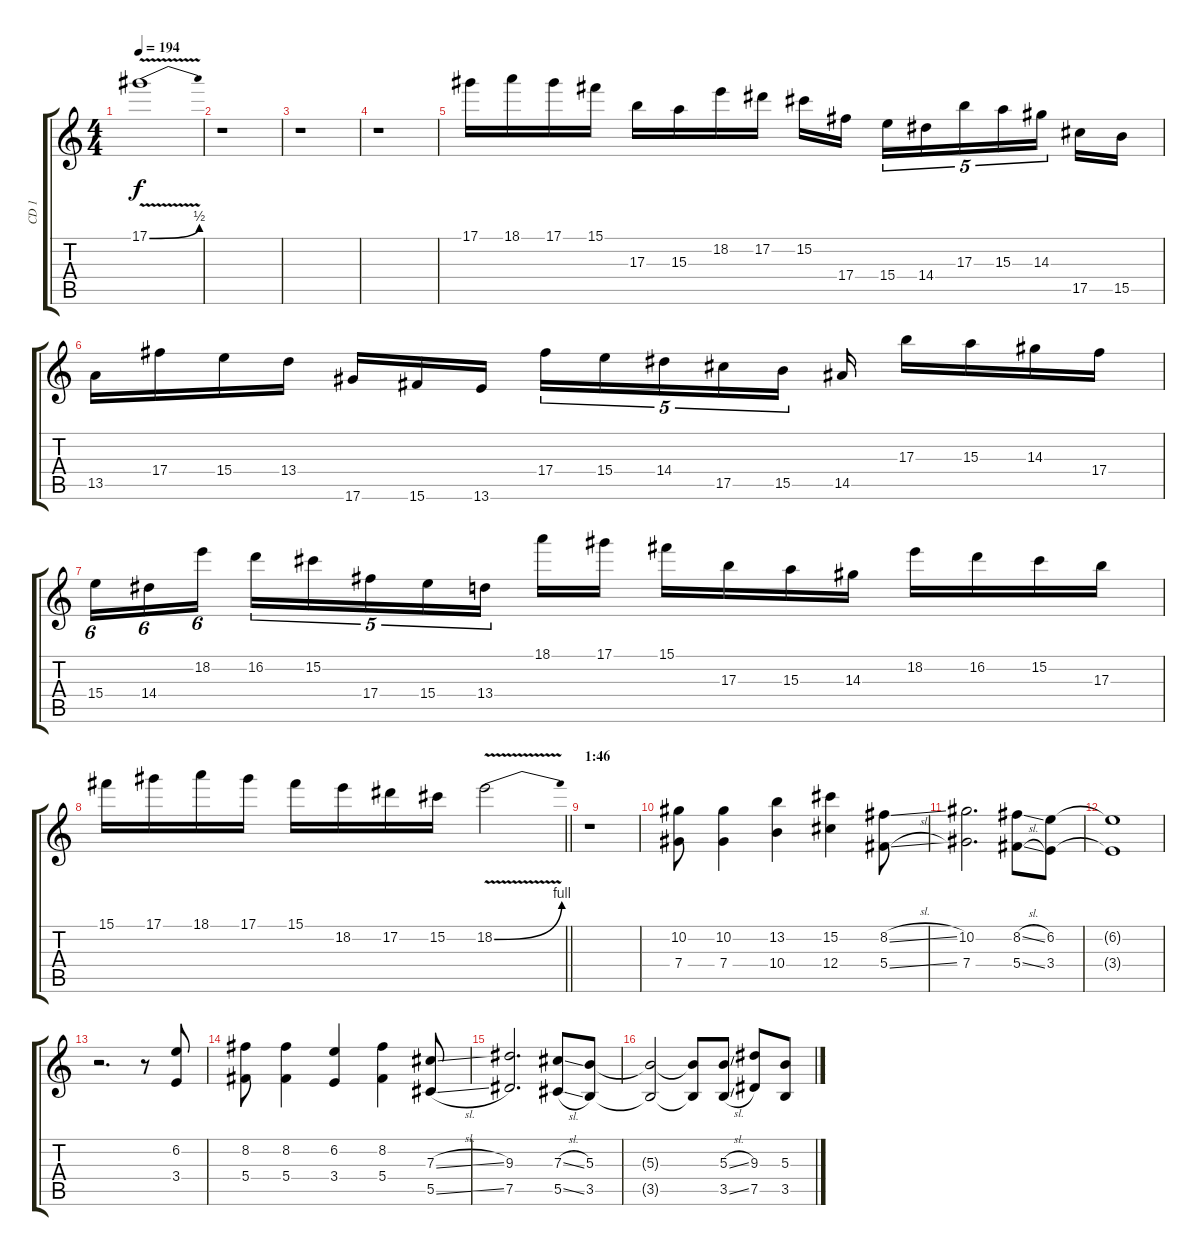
\track ("CD 1" "CD 1") {instrument overdrivenguitar}
\staff {score tabs}
\tuning (Eb4 Bb3 Gb3 Db3 Ab2 Eb2) {hide}
\ts (4 4)
\tempo 194
\clef g2
\ks c
17.1{be (bend 0 0 60 2) v}.1{dy f} |
r.1 |
r.1 |
r.1 |
17.1.16 18.1.16 17.1.16 15.1.16 17.3.16 15.3.16 18.2.16 17.2.16 15.2.16 17.4.16{beam splitsecondary} 15.4.16{tu (5 4)} 14.4.16{tu (5 4)} 17.3.16{tu (5 4)} 15.3.16{tu (5 4)} 14.3.16{tu (5 4) beam splitsecondary} 17.5.16 15.5.16 |
13.5.16 17.4.16 15.4.16 13.4.16 17.6.16 15.6.16 13.6.16{beam splitsecondary} 17.4.16{tu (5 4)} 15.4.16{tu (5 4)} 14.4.16{tu (5 4)} 17.5.16{tu (5 4)} 15.5.16{tu (5 4) beam splitsecondary} 14.5.16 17.3.16 15.3.16 14.3.16 17.4.16 |
15.4.16{tu (6 4)} 14.4.16{tu (6 4)} 18.2.16{tu (6 4) beam splitsecondary} 16.2.16{tu (5 4)} 15.2.16{tu (5 4)} 17.4.16{tu (5 4)} 15.4.16{tu (5 4)} 13.4.16{tu (5 4) beam splitsecondary} 18.1.16 17.1.16 15.1.16 17.3.16 15.3.16 14.3.16 18.2.16 16.2.16 15.2.16 17.3.16 |
\barLineRight lightlight
15.1.16 17.1.16 18.1.16 17.1.16 15.1.16 18.2.16 17.2.16 15.2.16 18.2{be (bend 0 0 60 4) v}.2 |
\section ("" "1:46")
r.1 |
(10.2 7.4).8 (10.2 7.4).4 (13.2 10.4).4 (15.2 12.4).4 (8.2{sl} 5.4{sl}).8 |
(10.2 7.4).2{d} (8.2{sl} 5.4{sl}).8 (6.2 3.4).8 |
(6.2{t} 3.4{t}).1 |
r.2{d} r.8 (6.2 3.4).8 |
(8.2 5.4).8 (8.2 5.4).4 (6.2 3.4).4 (8.2 5.4).4 (7.3{sl} 5.5{sl}).8 |
(9.3 7.5).2{d} (7.3{sl} 5.5{sl}).8 (5.3 3.5).8 |
(5.3{t} 3.5{t}).2 (5.3{t} 3.5{t}).8 (5.3{sl} 3.5{sl}).8 (9.3 7.5).8 (5.3 3.5).8
